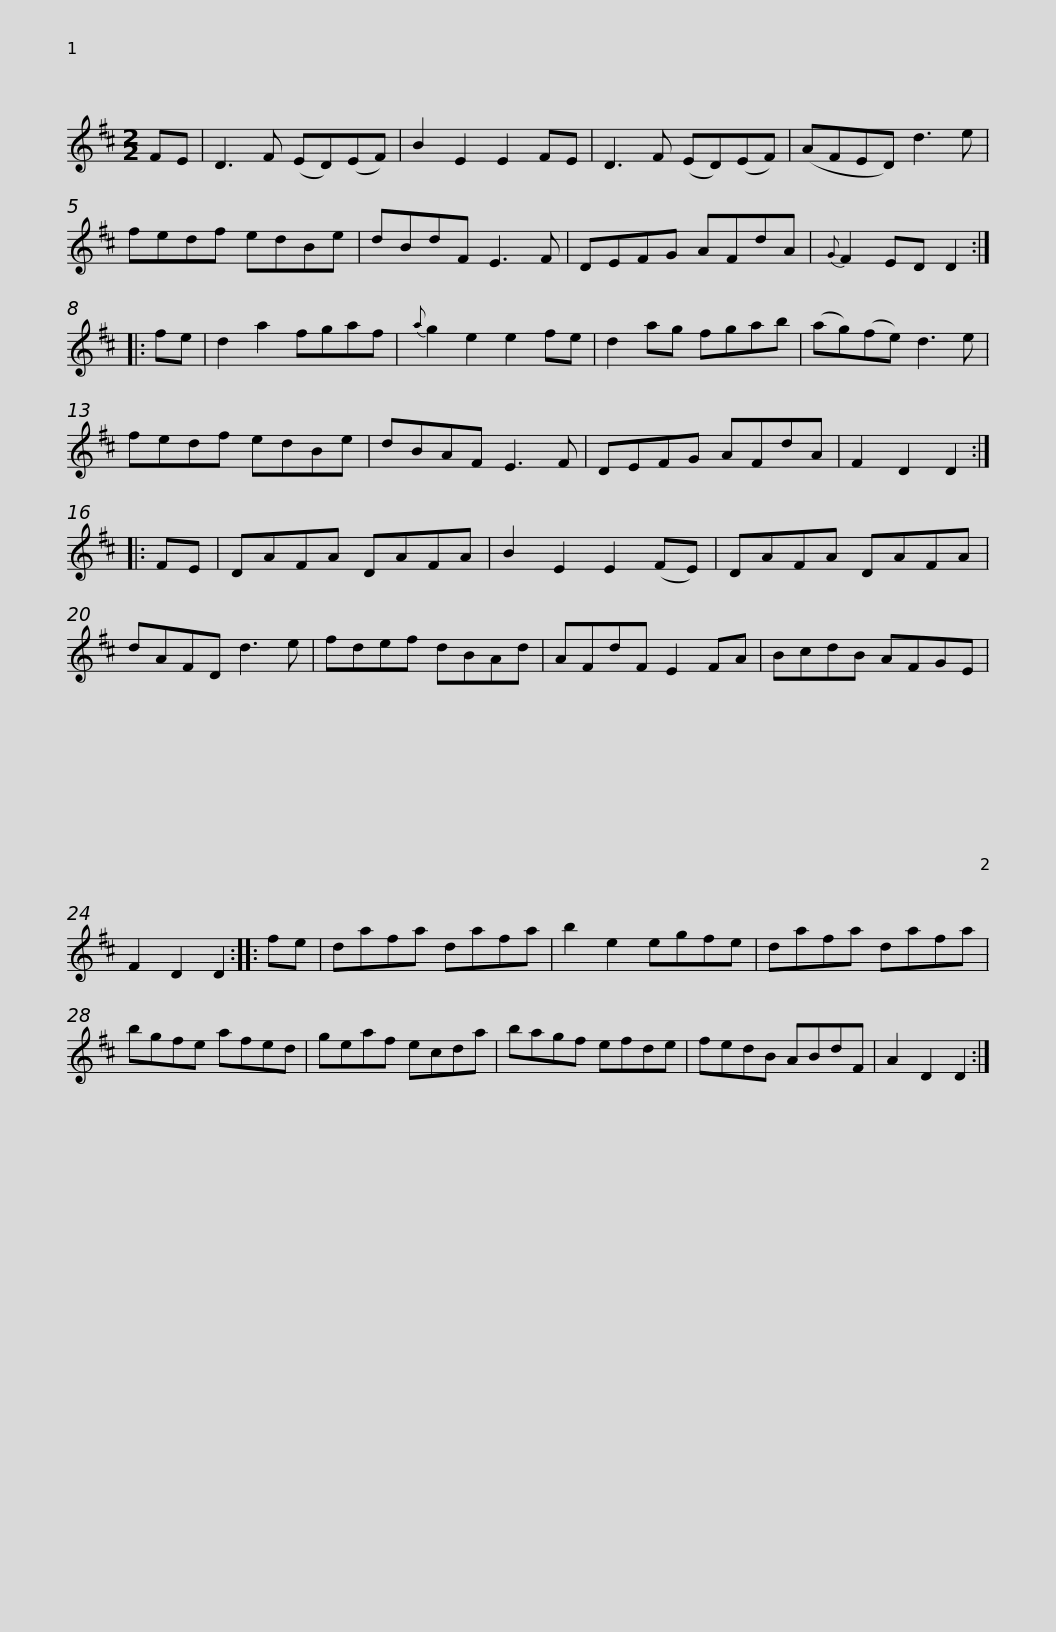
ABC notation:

X:1
L:1/8
M:2/2
I:linebreak $
K:D
V:1 treble
V:1
 FE | D3 F (ED)(EF) | B2 E2 E2 FE | D3 F (ED)(EF) | (AFED) d3 e | %5
 fedf edBe | dBdF E3 F |$ DEFG AFdA |{G} F2 ED D2 :: fe | %10
 d2 a2 fgaf |{a} g2 e2 e2 fe | d2 ag fgab | (ag)(fe) d3 e |$ fedf edBe | %15
 dBAF E3 F | DEFG AFdA | F2 D2 D2 :: FE | DAFA DAFA | %20
 B2 E2 E2 (FE) |$ DAFA DAFA | dAFD d3 e | fdef dBAd | AFdF E2 FA | %25
 BcdB AFGE | F2 D2 D2 :: fe |$ dafa dafa | b2 e2 egfe | %30
 dafa dafa | bgfe afed | geaf ecda |$ bagf efde | fedB ABdF | %35
 A2 D2 D2 :| %36
